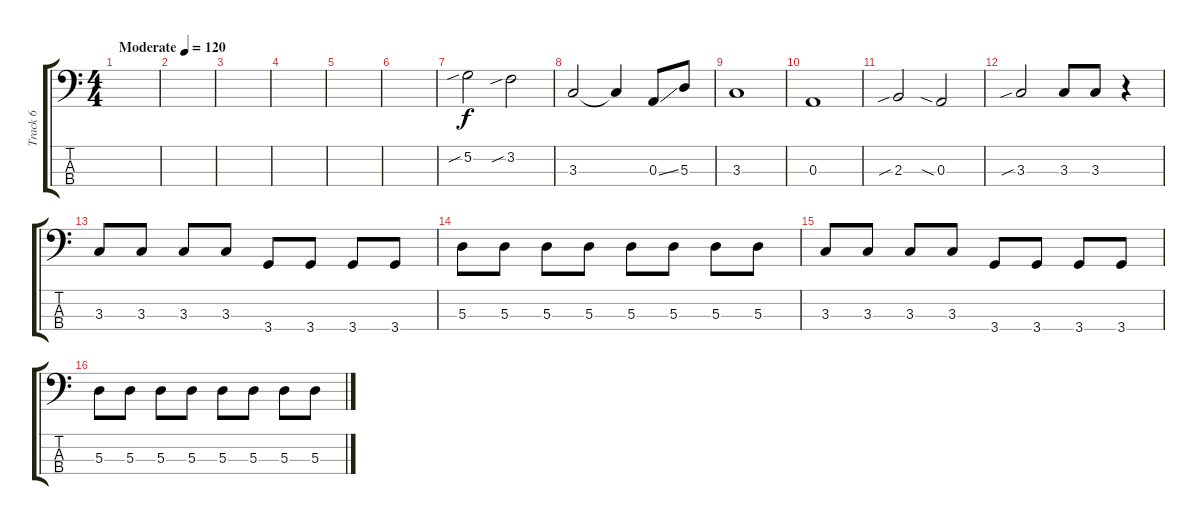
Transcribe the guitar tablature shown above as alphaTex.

\track ("Track 6" "Track 6") {instrument electricbassfinger}
\staff {score tabs}
\tuning (G2 D2 A1 E1) {hide}
\ts (4 4)
\tempo (120 "Moderate")
\tempo 80
\tempo (120 "Moderate")
\clef f4
\ks c
|
|
|
|
|
|
5.2{sib}.2 3.2{sib}.2 |
3.3.2 3.3{t}.4 0.3{ss}.8 5.3.8 |
3.3.1 |
0.3.1 |
2.3{sib}.2 0.3{sia}.2 |
3.3{sib}.2 3.3.8 3.3.8 r.4 |
3.3.8 3.3.8 3.3.8 3.3.8 3.4.8 3.4.8 3.4.8 3.4.8 |
5.3.8 5.3.8 5.3.8 5.3.8 5.3.8 5.3.8 5.3.8 5.3.8 |
3.3.8 3.3.8 3.3.8 3.3.8 3.4.8 3.4.8 3.4.8 3.4.8 |
5.3.8 5.3.8 5.3.8 5.3.8 5.3.8 5.3.8 5.3.8 5.3.8
